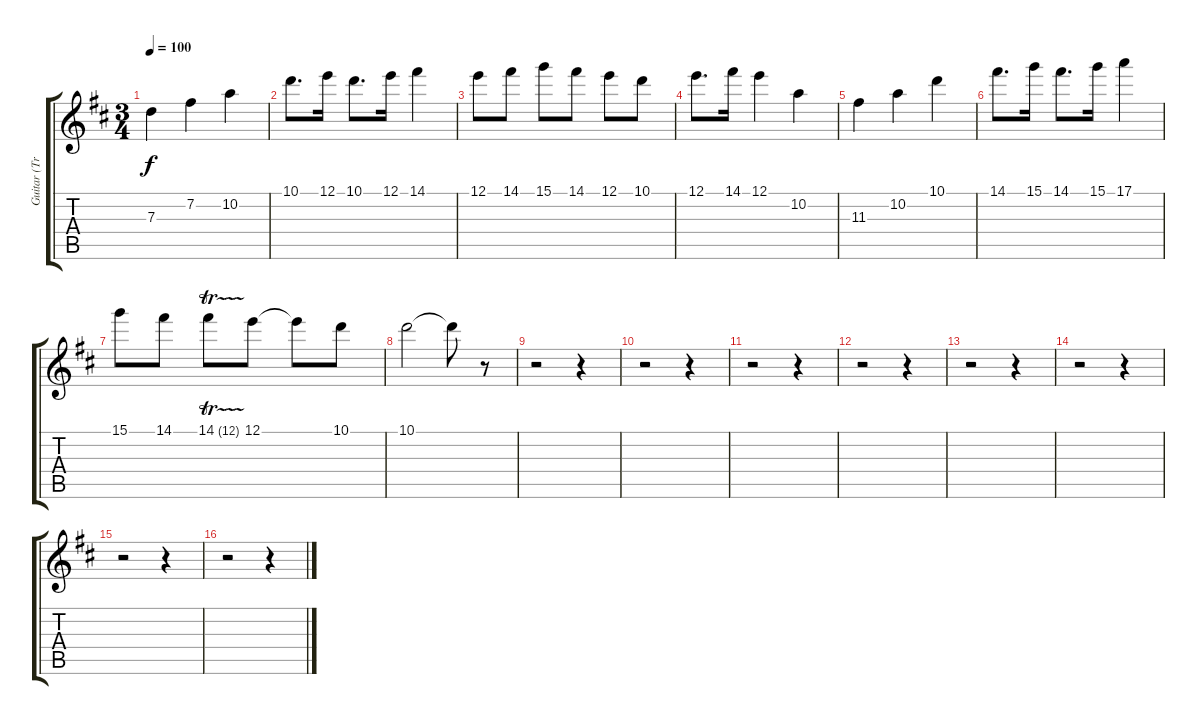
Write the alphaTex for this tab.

\track ("Guitar (Trumpet)" "Guitar (Tr") {instrument distortionguitar}
\staff {score tabs}
\tuning (E4 B3 G3 D3 A2 E2) {hide}
\ts (3 4)
\tempo 100
\clef g2
\ks d
7.3.4{dy f instrument distortionguitar} 7.2.4 10.2.4 |
10.1.8{d} 12.1.16 10.1.8{d} 12.1.16 14.1.4 |
12.1.8 14.1.8 15.1.8 14.1.8 12.1.8 10.1.8 |
12.1.8{d} 14.1.16 12.1.4 10.2.4 |
11.3.4 10.2.4 10.1.4 |
14.1.8{d} 15.1.16 14.1.8{d} 15.1.16 17.1.4 |
15.1.8 14.1.8 14.1{tr (12 32)}.8 12.1.8 12.1{t}.8 10.1.8 |
10.1.2 10.1{t}.8 r.8 |
r.2 r.4 |
r.2 r.4 |
r.2 r.4 |
r.2 r.4 |
r.2 r.4 |
r.2 r.4 |
r.2 r.4 |
r.2 r.4
